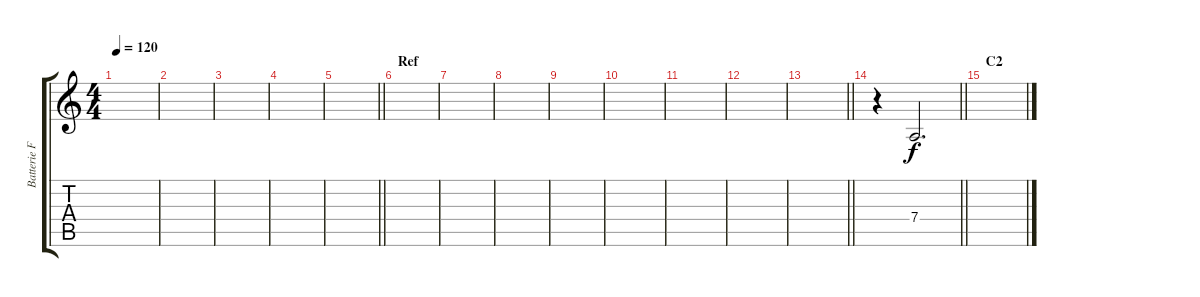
\track ("Batterie FX" "Batterie F") {instrument reversecymbal}
\staff {score tabs}
\tuning (E4 B3 G3 D3 A2 E2) {hide}
\ts (4 4)
\tempo 120
\clef g2
\ks c
|
|
|
|
\barLineRight lightlight
|
\section ("" "Ref")
|
|
|
|
|
|
|
\barLineRight lightlight
|
\barLineRight lightlight
r.4 7.4.2{d} |
\section ("" "C2")
